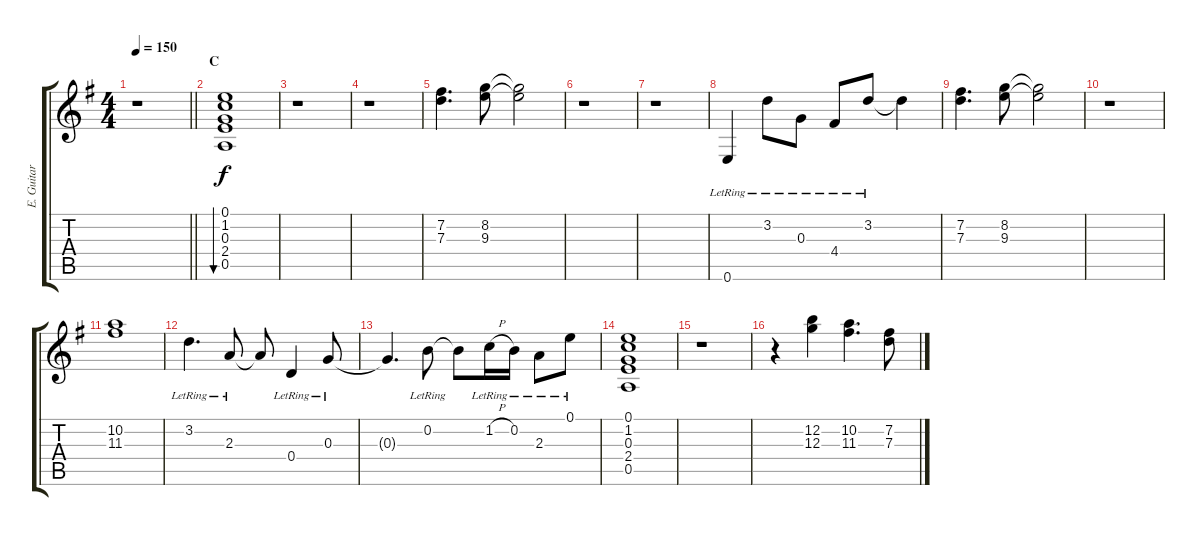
\track ("E. Guitar I" "E. Guitar ") {instrument electricguitarclean}
\staff {score tabs}
\tuning (E4 B3 G3 D3 A2 E2) {hide}
\ts (4 4)
\tempo 150
\clef g2
\barLineRight lightlight
\ks g
r.1{dy f} |
\section ("" "C")
(0.1 1.2 0.3 2.4 0.5).1{bu 240} |
r.1 |
r.1 |
(7.2 7.3).4{d} (8.2 9.3).8 (8.2{t} 9.3{t}).2 |
r.1 |
r.1 |
0.6{lr}.4 3.2{lr}.8 0.3{lr}.8 4.4{lr}.8 3.2{lr}.8 3.2{t}.4 |
(7.2 7.3).4{d} (8.2 9.3).8 (8.2{t} 9.3{t}).2 |
r.1 |
(10.2 11.3).1 |
3.2{lr}.4{d} 2.3{lr}.8 2.3{t}.8 0.4{lr}.4 0.3{lr}.8 |
0.3{t}.4{d} 0.2{lr}.8 0.2{t}.8 1.2{h lr}.16 0.2{lr}.16 2.3{lr}.8 0.1{lr}.8 |
(0.1 1.2 0.3 2.4 0.5).1 |
r.1 |
r.4 (12.2 12.3).4 (10.2 11.3).4{d} (7.2 7.3).8
